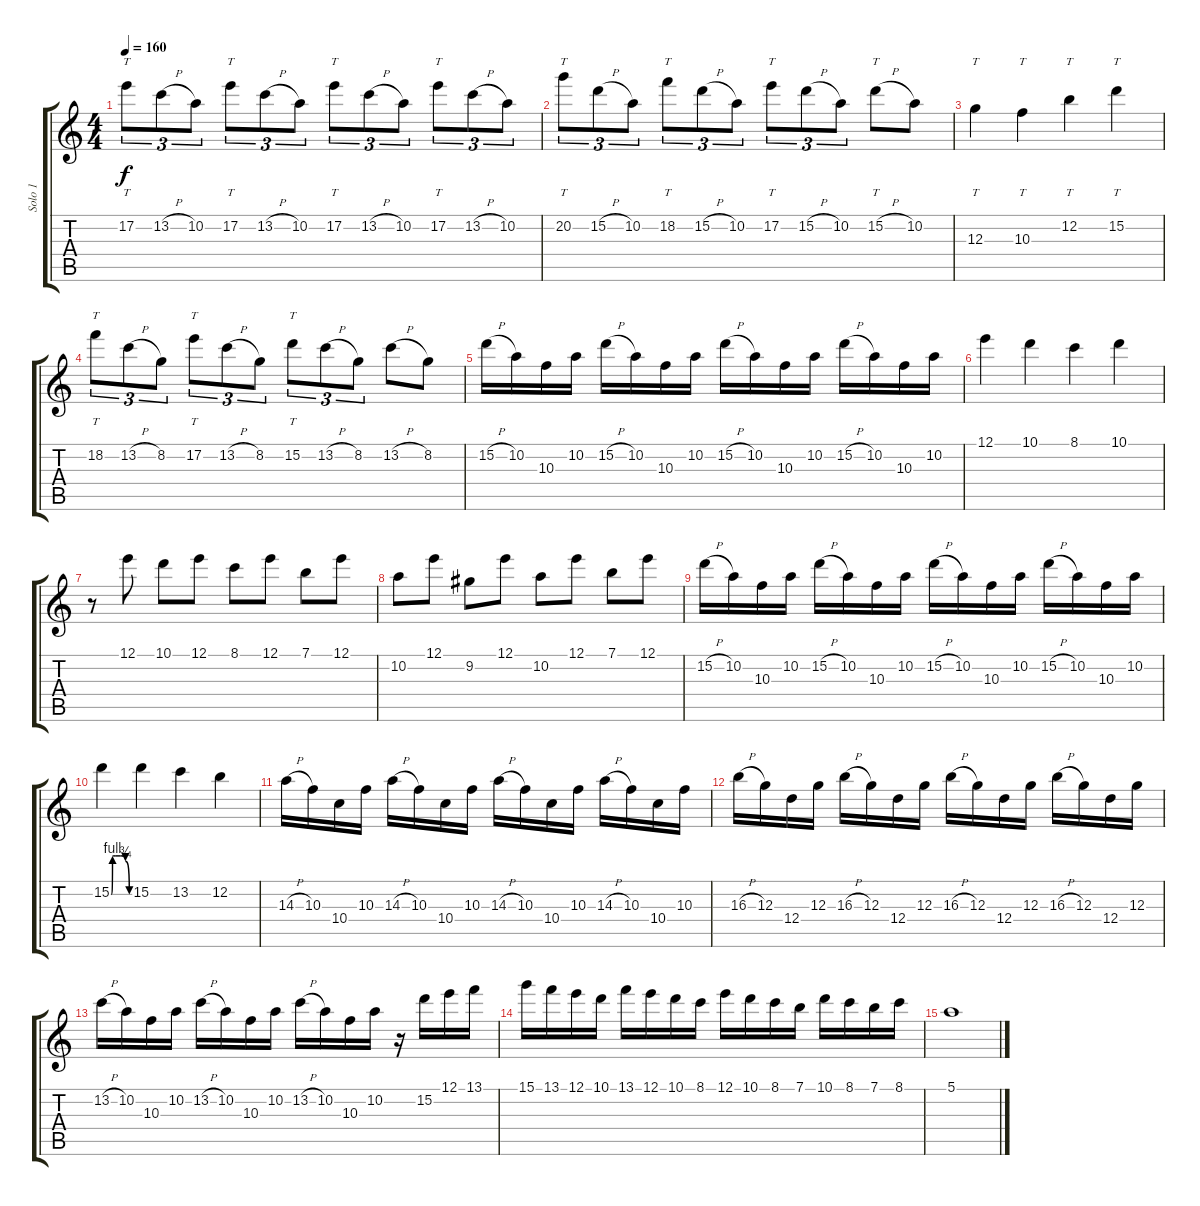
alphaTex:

\track ("Solo 1" "Solo 1") {instrument distortionguitar}
\staff {score tabs}
\tuning (E4 B3 G3 D3 A2 E2) {hide}
\ts (4 4)
\tempo 160
\clef g2
\ks c
17.2.8{tt tu (3 2) dy f} 13.2{h}.8{tu (3 2)} 10.2.8{tu (3 2)} 17.2.8{tt tu (3 2)} 13.2{h}.8{tu (3 2)} 10.2.8{tu (3 2)} 17.2.8{tt tu (3 2)} 13.2{h}.8{tu (3 2)} 10.2.8{tu (3 2)} 17.2.8{tt tu (3 2)} 13.2{h}.8{tu (3 2)} 10.2.8{tu (3 2)} |
20.2.8{tt tu (3 2)} 15.2{h}.8{tu (3 2)} 10.2.8{tu (3 2)} 18.2.8{tt tu (3 2)} 15.2{h}.8{tu (3 2)} 10.2.8{tu (3 2)} 17.2.8{tt tu (3 2)} 15.2{h}.8{tu (3 2)} 10.2.8{tu (3 2)} 15.2{h}.8{tt} 10.2.8 |
12.3.4{tt} 10.3.4{tt} 12.2.4{tt} 15.2.4{tt} |
18.2.8{tt tu (3 2)} 13.2{h}.8{tu (3 2)} 8.2.8{tu (3 2)} 17.2.8{tt tu (3 2)} 13.2{h}.8{tu (3 2)} 8.2.8{tu (3 2)} 15.2.8{tt tu (3 2)} 13.2{h}.8{tu (3 2)} 8.2.8{tu (3 2)} 13.2{h}.8 8.2.8 |
15.2{h}.16 10.2.16 10.3.16 10.2.16 15.2{h}.16 10.2.16 10.3.16 10.2.16 15.2{h}.16 10.2.16 10.3.16 10.2.16 15.2{h}.16 10.2.16 10.3.16 10.2.16 |
12.1.4 10.1.4 8.1.4 10.1.4 |
r.8 12.1.8 10.1.8 12.1.8 8.1.8 12.1.8 7.1.8 12.1.8 |
10.2.8 12.1.8 9.2.8 12.1.8 10.2.8 12.1.8 7.1.8 12.1.8 |
15.2{h}.16 10.2.16 10.3.16 10.2.16 15.2{h}.16 10.2.16 10.3.16 10.2.16 15.2{h}.16 10.2.16 10.3.16 10.2.16 15.2{h}.16 10.2.16 10.3.16 10.2.16 |
15.2{be (custom 0 0 4 4 6 4 15 4 30 4 41 4 47 3 60 0)}.4 15.2.4 13.2.4 12.2.4 |
14.3{h}.16 10.3.16 10.4.16 10.3.16 14.3{h}.16 10.3.16 10.4.16 10.3.16 14.3{h}.16 10.3.16 10.4.16 10.3.16 14.3{h}.16 10.3.16 10.4.16 10.3.16 |
16.3{h}.16 12.3.16 12.4.16 12.3.16 16.3{h}.16 12.3.16 12.4.16 12.3.16 16.3{h}.16 12.3.16 12.4.16 12.3.16 16.3{h}.16 12.3.16 12.4.16 12.3.16 |
13.2{h}.16 10.2.16 10.3.16 10.2.16 13.2{h}.16 10.2.16 10.3.16 10.2.16 13.2{h}.16 10.2.16 10.3.16 10.2.16 r.16 15.2.16 12.1.16 13.1.16 |
15.1.16 13.1.16 12.1.16 10.1.16 13.1.16 12.1.16 10.1.16 8.1.16 12.1.16 10.1.16 8.1.16 7.1.16 10.1.16 8.1.16 7.1.16 8.1.16 |
5.1.1
